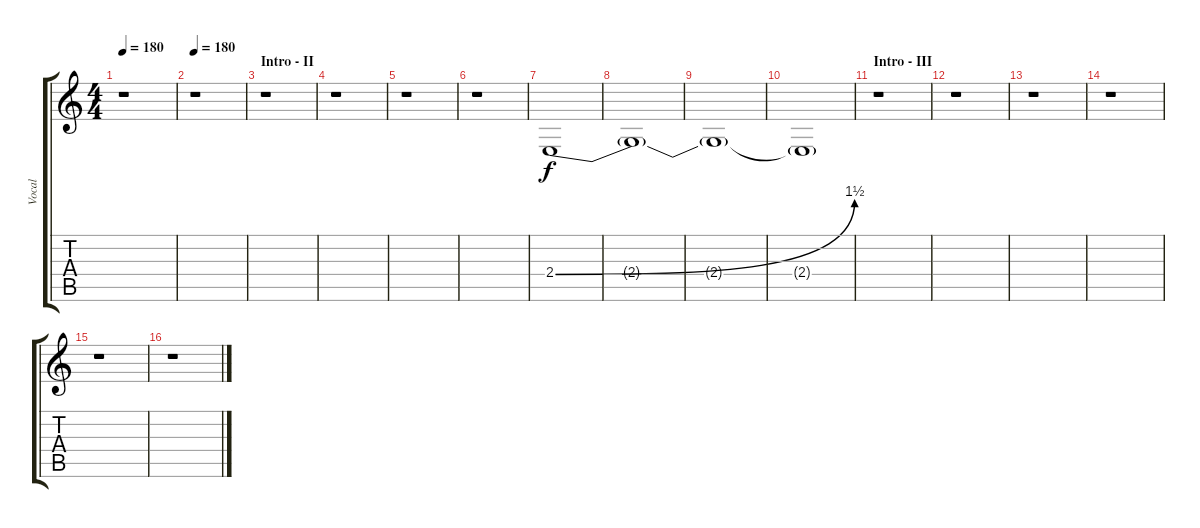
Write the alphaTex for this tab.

\track ("Vocal" "Vocal") {instrument violin}
\staff {score tabs}
\tuning (E4 B3 G3 D3 A2 E2) {hide}
\ts (4 4)
\tempo 180
\clef g2
\ks c
r.1{dy f} |
\tempo 180
r.1 |
\section ("" "Intro - II")
r.1 |
r.1 |
r.1 |
r.1{volume 3 instrument guitarharmonics} |
2.4{be (bend 0 0 60 6)}.1{volume 16} |
2.4{t}.1 |
2.4{t}.1 |
2.4{t}.1 |
\section ("" "Intro - III")
r.1{volume 14 instrument violin} |
r.1 |
r.1 |
r.1 |
r.1 |
r.1
